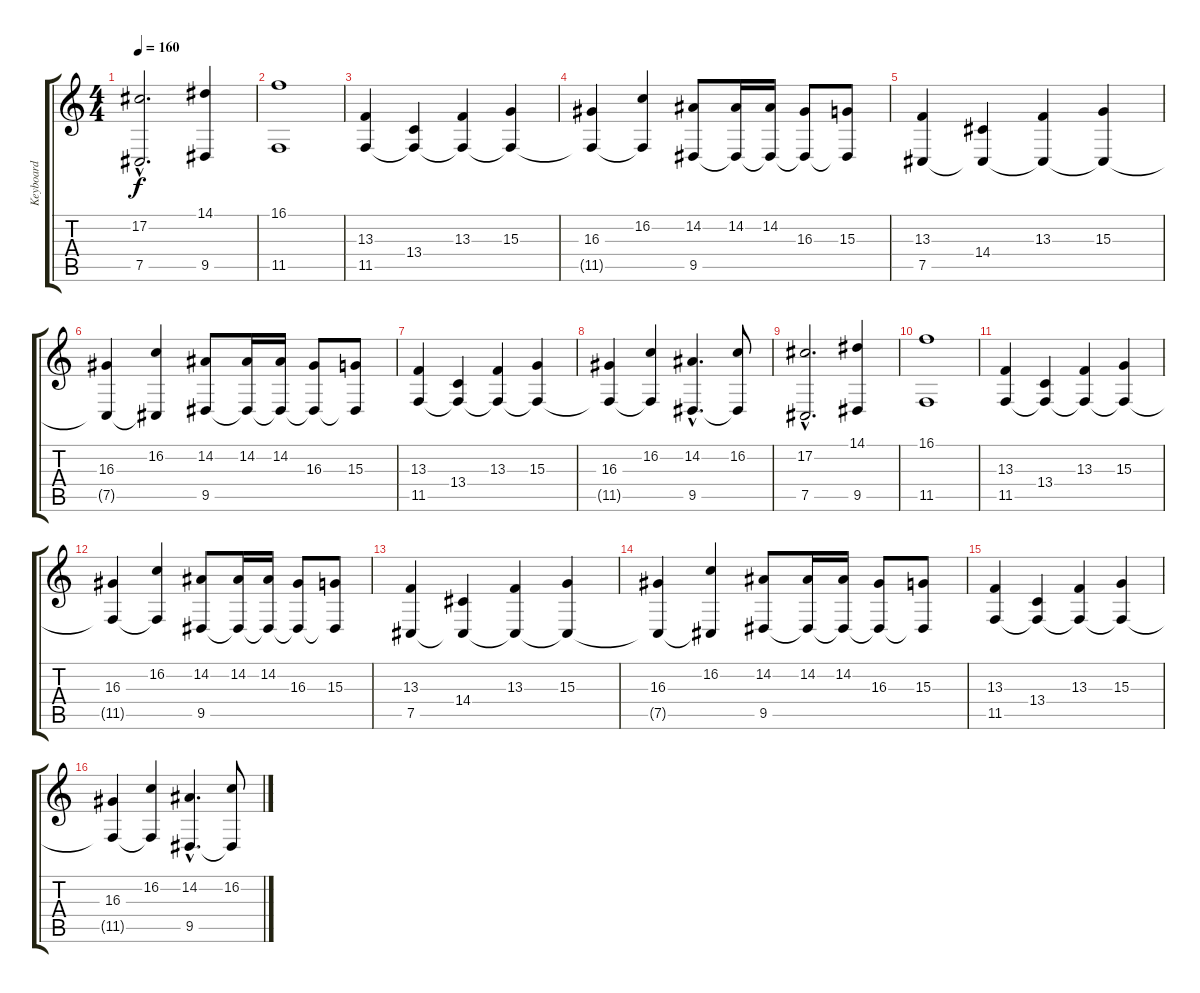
\track ("Keyboard" "Keyboard") {instrument acousticgrandpiano}
\staff {score tabs}
\tuning (Db4 Ab3 E3 B2 Gb2 Db2) {hide}
\ts (4 4)
\tempo 160
\clef g2
\ks c
(17.2{hac} 7.5{hac}).2{d dy f} (14.1 9.5).4 |
(16.1 11.5).1 |
(13.3 11.5).4{instrument churchorgan} (13.4 11.5{t}).4 (13.3 11.5{t}).4 (15.3 11.5{t}).4 |
(16.3 11.5{t}).4 (16.2 11.5{t}).4 (14.2 9.5).8 (14.2 9.5{t}).16 (14.2 9.5{t}).16 (16.3 9.5{t}).8 (15.3 9.5{t}).8 |
(13.3 7.5).4 (14.4 7.5{t}).4 (13.3 7.5{t}).4 (15.3 7.5{t}).4 |
(16.3 7.5{t}).4 (16.2 7.5{t}).4 (14.2 9.5).8 (14.2 9.5{t}).16 (14.2 9.5{t}).16 (16.3 9.5{t}).8 (15.3 9.5{t}).8 |
(13.3 11.5).4 (13.4 11.5{t}).4 (13.3 11.5{t}).4 (15.3 11.5{t}).4 |
(16.3 11.5{t}).4 (16.2 11.5{t}).4 (14.2{hac} 9.5{hac}).4{d} (16.2 9.5{t}).8 |
(17.2{hac} 7.5{hac}).2{d} (14.1 9.5).4 |
(16.1 11.5).1 |
(13.3 11.5).4{instrument churchorgan} (13.4 11.5{t}).4 (13.3 11.5{t}).4 (15.3 11.5{t}).4 |
(16.3 11.5{t}).4 (16.2 11.5{t}).4 (14.2 9.5).8 (14.2 9.5{t}).16 (14.2 9.5{t}).16 (16.3 9.5{t}).8 (15.3 9.5{t}).8 |
(13.3 7.5).4 (14.4 7.5{t}).4 (13.3 7.5{t}).4 (15.3 7.5{t}).4 |
(16.3 7.5{t}).4 (16.2 7.5{t}).4 (14.2 9.5).8 (14.2 9.5{t}).16 (14.2 9.5{t}).16 (16.3 9.5{t}).8 (15.3 9.5{t}).8 |
(13.3 11.5).4 (13.4 11.5{t}).4 (13.3 11.5{t}).4 (15.3 11.5{t}).4 |
(16.3 11.5{t}).4 (16.2 11.5{t}).4 (14.2{hac} 9.5{hac}).4{d} (16.2 9.5{t}).8
